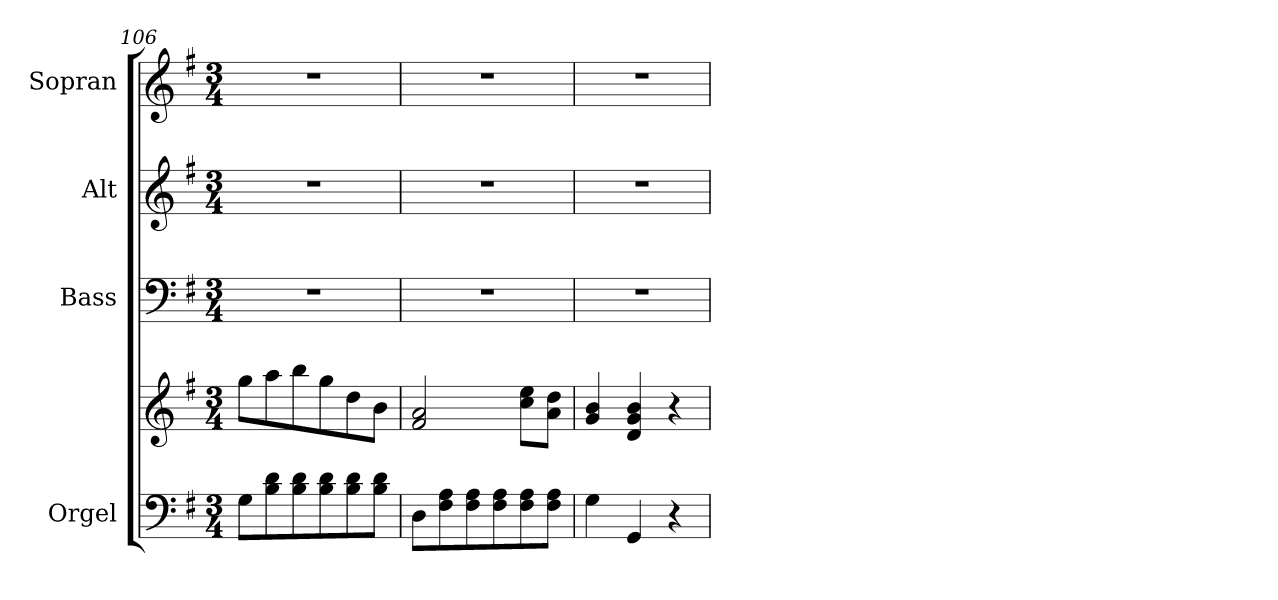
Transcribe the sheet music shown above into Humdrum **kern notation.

**kern	**kern	**kern	**kern	**kern
*part4	*part4	*part3	*part2	*part1
*staff5	*staff4	*staff3	*staff2	*staff1
*I"Orgel	*	*I"Bass	*I"Alt	*I"Sopran
*I'Org.	*	*I'B.	*I'A.	*I'S.
!!LO:LB:g=z
*clefF4	*clefG2	*clefF4	*clefG2	*clefG2
*k[f#]	*k[f#]	*k[f#]	*k[f#]	*k[f#]
*G:	*G:	*G:	*G:	*G:
*M3/4	*M3/4	*M3/4	*M3/4	*M3/4
=106	=106	=106	=106	=106
8G\L	8gg\L	2.r	2.r	2.r
8B\ 8d\	8aa\	.	.	.
8B\ 8d\	8bb\	.	.	.
8B\ 8d\	8gg\	.	.	.
8B\ 8d\	8dd\	.	.	.
8B\ 8d\J	8b\J	.	.	.
=107	=107	=107	=107	=107
8D\L	2f#/ 2a/	2.r	2.r	2.r
8F#\ 8A\	.	.	.	.
8F#\ 8A\	.	.	.	.
8F#\ 8A\	.	.	.	.
8F#\ 8A\	8cc\ 8ee\L	.	.	.
8F#\ 8A\J	8a\ 8dd\J	.	.	.
=108	=108	=108	=108	=108
4G\	4g/ 4b/	2.r	2.r	2.r
4GG/	4d/ 4g/ 4b/	.	.	.
4r	4r	.	.	.
=	=	=	=	=
*-	*-	*-	*-	*-
